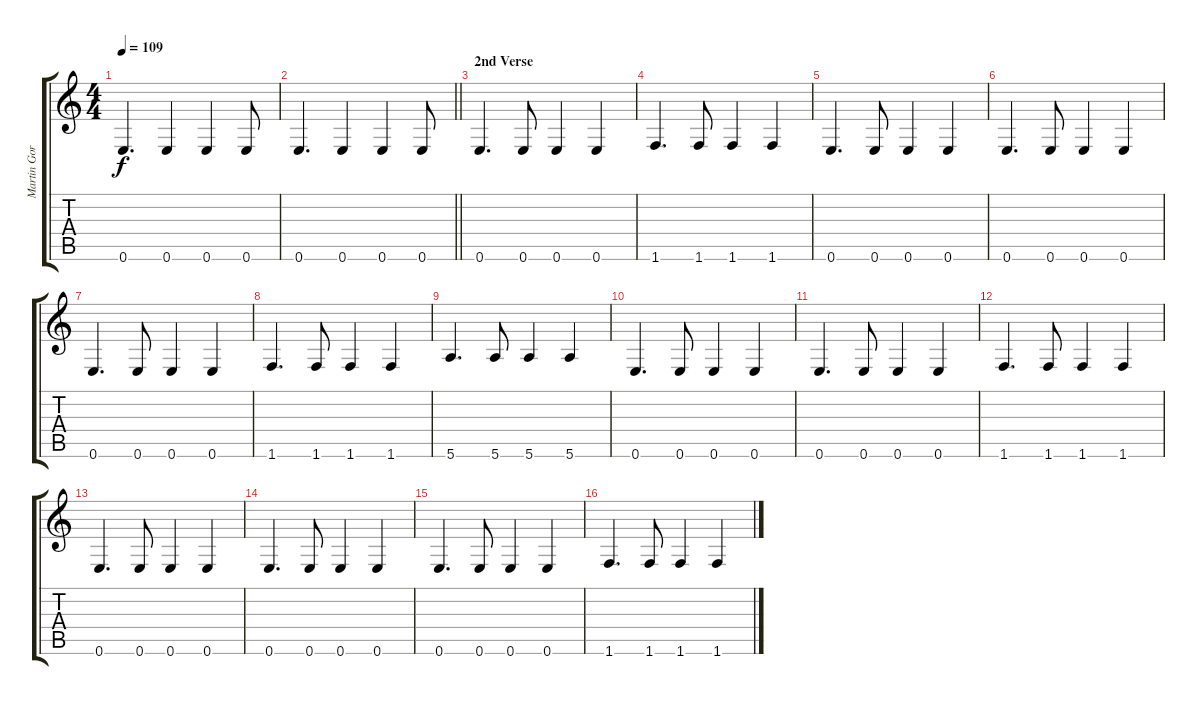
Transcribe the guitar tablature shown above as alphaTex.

\track ("Martin Gore - Rythm Guitar I" "Martin Gor") {instrument acousticguitarsteel}
\staff {score tabs}
\tuning (E4 B3 G3 D3 A2 E2) {hide}
\ts (4 4)
\tempo 109
\clef g2
\ks c
0.6.4{d dy f} 0.6.4 0.6.4 0.6.8 |
\barLineRight lightlight
0.6.4{d} 0.6.4 0.6.4 0.6.8 |
\section ("" "2nd Verse")
0.6.4{d} 0.6.8 0.6.4 0.6.4 |
1.6.4{d} 1.6.8 1.6.4 1.6.4 |
0.6.4{d} 0.6.8 0.6.4 0.6.4 |
0.6.4{d} 0.6.8 0.6.4 0.6.4 |
0.6.4{d} 0.6.8 0.6.4 0.6.4 |
1.6.4{d} 1.6.8 1.6.4 1.6.4 |
5.6.4{d} 5.6.8 5.6.4 5.6.4 |
0.6.4{d} 0.6.8 0.6.4 0.6.4 |
0.6.4{d} 0.6.8 0.6.4 0.6.4 |
1.6.4{d} 1.6.8 1.6.4 1.6.4 |
0.6.4{d} 0.6.8 0.6.4 0.6.4 |
0.6.4{d} 0.6.8 0.6.4 0.6.4 |
0.6.4{d} 0.6.8 0.6.4 0.6.4 |
1.6.4{d} 1.6.8 1.6.4 1.6.4
